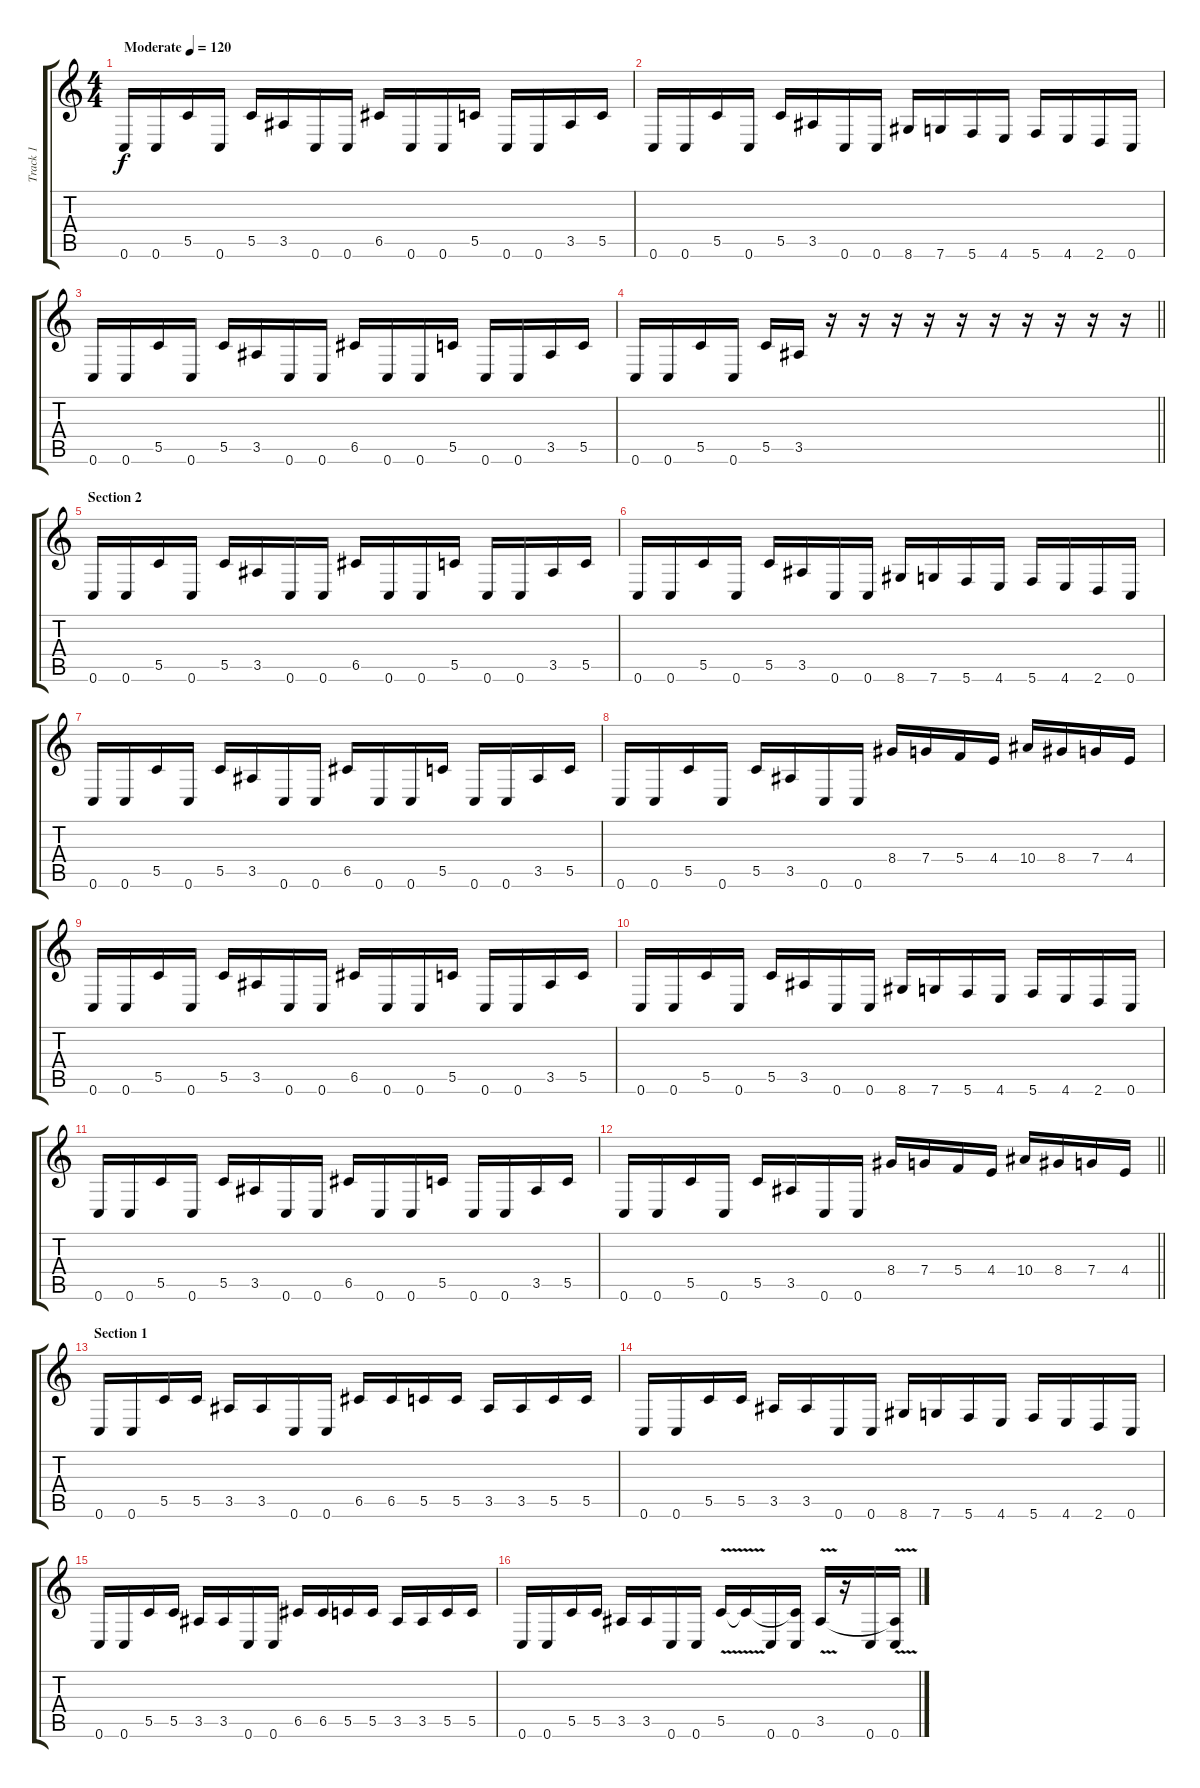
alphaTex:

\track ("Track 1" "Track 1") {instrument distortionguitar}
\staff {score tabs}
\tuning (D4 A3 F3 C3 G2 C2) {hide}
\ts (4 4)
\tempo (120 "Moderate")
\clef g2
\ks c
0.6.16{dy f instrument distortionguitar} 0.6.16 5.5.16 0.6.16 5.5.16 3.5.16 0.6.16 0.6.16 6.5.16 0.6.16 0.6.16 5.5.16 0.6.16 0.6.16 3.5.16 5.5.16 |
0.6.16 0.6.16 5.5.16 0.6.16 5.5.16 3.5.16 0.6.16 0.6.16 8.6.16 7.6.16 5.6.16 4.6.16 5.6.16 4.6.16 2.6.16 0.6.16 |
0.6.16 0.6.16 5.5.16 0.6.16 5.5.16 3.5.16 0.6.16 0.6.16 6.5.16 0.6.16 0.6.16 5.5.16 0.6.16 0.6.16 3.5.16 5.5.16 |
\barLineRight lightlight
0.6.16 0.6.16 5.5.16 0.6.16 5.5.16 3.5.16 r.16 r.16 r.16 r.16 r.16 r.16 r.16 r.16 r.16 r.16 |
\section ("" "Section 2")
0.6.16 0.6.16 5.5.16 0.6.16 5.5.16 3.5.16 0.6.16 0.6.16 6.5.16 0.6.16 0.6.16 5.5.16 0.6.16 0.6.16 3.5.16 5.5.16 |
0.6.16 0.6.16 5.5.16 0.6.16 5.5.16 3.5.16 0.6.16 0.6.16 8.6.16 7.6.16 5.6.16 4.6.16 5.6.16 4.6.16 2.6.16 0.6.16 |
0.6.16 0.6.16 5.5.16 0.6.16 5.5.16 3.5.16 0.6.16 0.6.16 6.5.16 0.6.16 0.6.16 5.5.16 0.6.16 0.6.16 3.5.16 5.5.16 |
0.6.16 0.6.16 5.5.16 0.6.16 5.5.16 3.5.16 0.6.16 0.6.16 8.4.16 7.4.16 5.4.16 4.4.16 10.4.16 8.4.16 7.4.16 4.4.16 |
0.6.16 0.6.16 5.5.16 0.6.16 5.5.16 3.5.16 0.6.16 0.6.16 6.5.16 0.6.16 0.6.16 5.5.16 0.6.16 0.6.16 3.5.16 5.5.16 |
0.6.16 0.6.16 5.5.16 0.6.16 5.5.16 3.5.16 0.6.16 0.6.16 8.6.16 7.6.16 5.6.16 4.6.16 5.6.16 4.6.16 2.6.16 0.6.16 |
0.6.16 0.6.16 5.5.16 0.6.16 5.5.16 3.5.16 0.6.16 0.6.16 6.5.16 0.6.16 0.6.16 5.5.16 0.6.16 0.6.16 3.5.16 5.5.16 |
\barLineRight lightlight
0.6.16 0.6.16 5.5.16 0.6.16 5.5.16 3.5.16 0.6.16 0.6.16 8.4.16 7.4.16 5.4.16 4.4.16 10.4.16 8.4.16 7.4.16 4.4.16 |
\section ("" "Section 1")
0.6.16 0.6.16 5.5.16 5.5.16 3.5.16 3.5.16 0.6.16 0.6.16 6.5.16 6.5.16 5.5.16 5.5.16 3.5.16 3.5.16 5.5.16 5.5.16 |
0.6.16 0.6.16 5.5.16 5.5.16 3.5.16 3.5.16 0.6.16 0.6.16 8.6.16 7.6.16 5.6.16 4.6.16 5.6.16 4.6.16 2.6.16 0.6.16 |
0.6.16 0.6.16 5.5.16 5.5.16 3.5.16 3.5.16 0.6.16 0.6.16 6.5.16 6.5.16 5.5.16 5.5.16 3.5.16 3.5.16 5.5.16 5.5.16 |
0.6.16 0.6.16 5.5.16 5.5.16 3.5.16 3.5.16 0.6.16 0.6.16 5.5{v}.16 5.5{t}.16 0.6.16 (5.5{t} 0.6).16 3.5{v}.16 r.16 0.6.16 (3.5{t} 0.6).16
